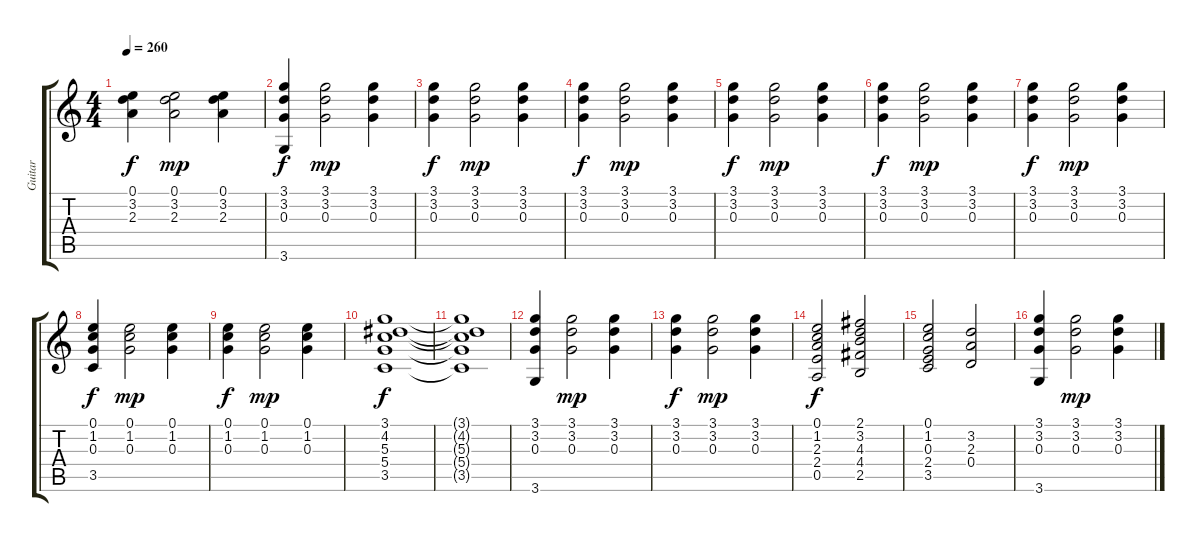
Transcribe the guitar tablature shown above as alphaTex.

\track ("Guitar" "Guitar") {instrument acousticguitarnylon}
\staff {score tabs}
\tuning (E4 B3 G3 D3 A2 E2) {hide}
\ts (4 4)
\tempo 260
\clef g2
\ks c
(0.1 3.2 2.3).4{dy f} (0.1 3.2 2.3).2{dy mp} (0.1 3.2 2.3).4 |
(3.1 3.2 0.3 3.6).4{dy f} (3.1 3.2 0.3).2{dy mp} (3.1 3.2 0.3).4 |
(3.1 3.2 0.3).4{dy f} (3.1 3.2 0.3).2{dy mp} (3.1 3.2 0.3).4 |
(3.1 3.2 0.3).4{dy f} (3.1 3.2 0.3).2{dy mp} (3.1 3.2 0.3).4 |
(3.1 3.2 0.3).4{dy f} (3.1 3.2 0.3).2{dy mp} (3.1 3.2 0.3).4 |
(3.1 3.2 0.3).4{dy f} (3.1 3.2 0.3).2{dy mp} (3.1 3.2 0.3).4 |
(3.1 3.2 0.3).4{dy f} (3.1 3.2 0.3).2{dy mp} (3.1 3.2 0.3).4 |
(0.1 1.2 0.3 3.5).4{dy f} (0.1 1.2 0.3).2{dy mp} (0.1 1.2 0.3).4 |
(0.1 1.2 0.3).4{dy f} (0.1 1.2 0.3).2{dy mp} (0.1 1.2 0.3).4 |
(3.1 4.2 5.3 5.4 3.5).1{dy f} |
(3.1{t} 4.2{t} 5.3{t} 5.4{t} 3.5{t}).1 |
(3.1 3.2 0.3 3.6).4 (3.1 3.2 0.3).2{dy mp} (3.1 3.2 0.3).4 |
(3.1 3.2 0.3).4{dy f} (3.1 3.2 0.3).2{dy mp} (3.1 3.2 0.3).4 |
(0.1 1.2 2.3 2.4 0.5).2{dy f} (2.1 3.2 4.3 4.4 2.5).2 |
(0.1 1.2 0.3 2.4 3.5).2 (3.2 2.3 0.4).2 |
(3.1 3.2 0.3 3.6).4 (3.1 3.2 0.3).2{dy mp} (3.1 3.2 0.3).4
